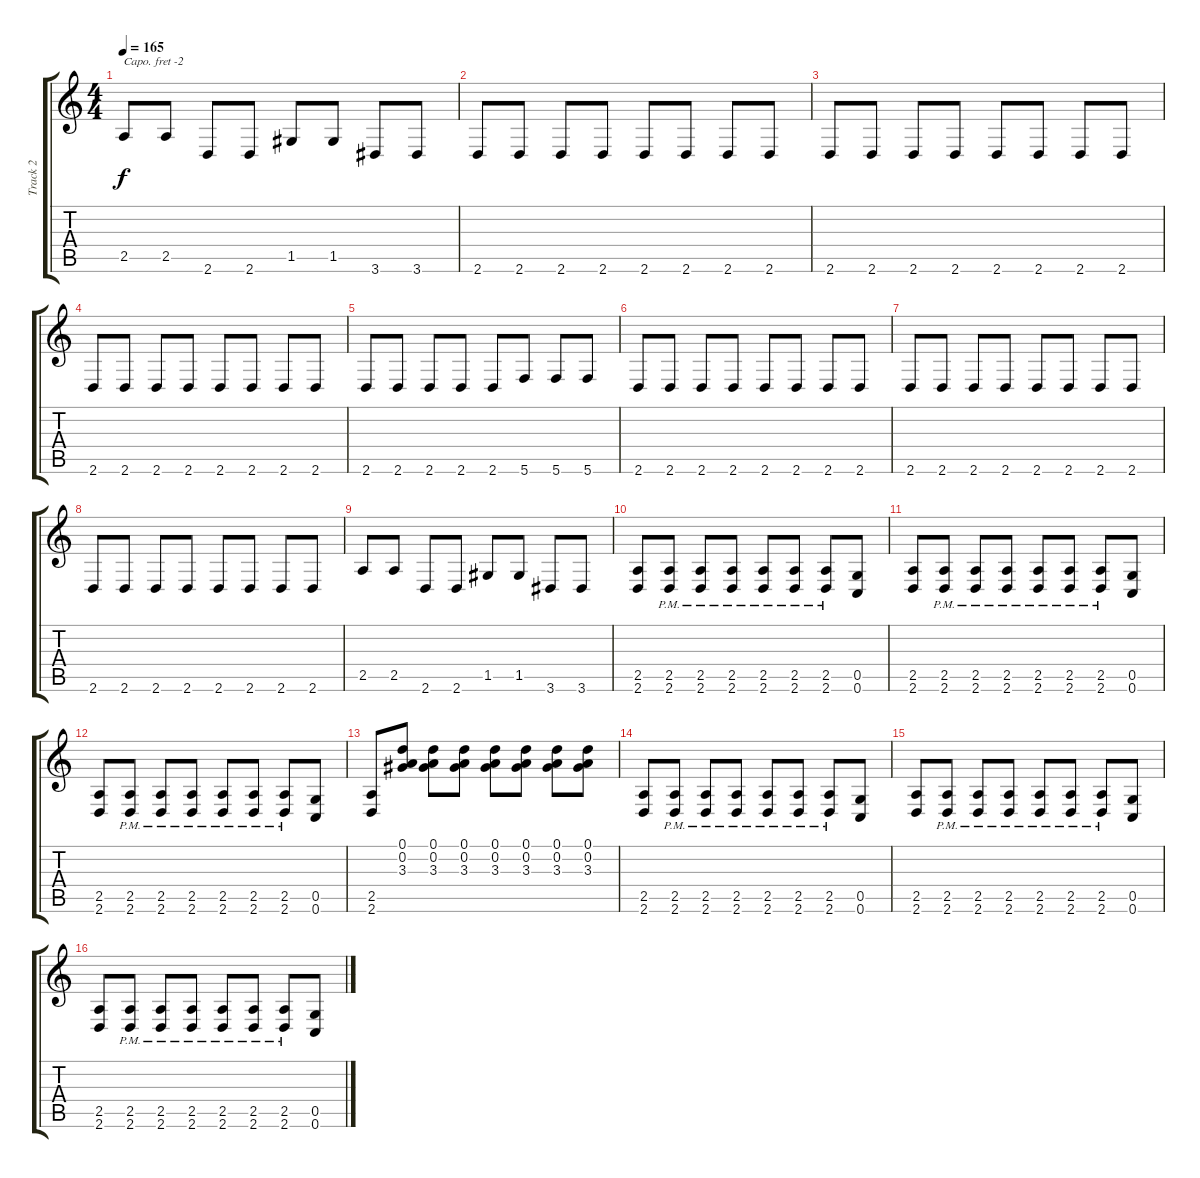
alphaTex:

\track ("Track 2" "Track 2") {instrument distortionguitar}
\staff {score tabs}
\capo -2
\tuning (E4 B3 G3 D3 A2 D2) {hide}
\ts (4 4)
\tempo 165
\clef g2
\ks c
2.5.8{dy f} 2.5.8 2.6.8 2.6.8 1.5.8 1.5.8 3.6.8 3.6.8 |
2.6.8 2.6.8 2.6.8 2.6.8 2.6.8 2.6.8 2.6.8 2.6.8 |
2.6.8 2.6.8 2.6.8 2.6.8 2.6.8 2.6.8 2.6.8 2.6.8 |
2.6.8 2.6.8 2.6.8 2.6.8 2.6.8 2.6.8 2.6.8 2.6.8 |
2.6.8 2.6.8 2.6.8 2.6.8 2.6.8 5.6.8 5.6.8 5.6.8 |
2.6.8 2.6.8 2.6.8 2.6.8 2.6.8 2.6.8 2.6.8 2.6.8 |
2.6.8 2.6.8 2.6.8 2.6.8 2.6.8 2.6.8 2.6.8 2.6.8 |
2.6.8 2.6.8 2.6.8 2.6.8 2.6.8 2.6.8 2.6.8 2.6.8 |
2.5.8 2.5.8 2.6.8 2.6.8 1.5.8 1.5.8 3.6.8 3.6.8 |
(2.5 2.6).8 (2.5{pm} 2.6{pm}).8 (2.5{pm} 2.6{pm}).8 (2.5{pm} 2.6{pm}).8 (2.5{pm} 2.6{pm}).8 (2.5{pm} 2.6{pm}).8 (2.5{pm} 2.6{pm}).8 (0.5 0.6).8 |
(2.5 2.6).8 (2.5{pm} 2.6{pm}).8 (2.5{pm} 2.6{pm}).8 (2.5{pm} 2.6{pm}).8 (2.5{pm} 2.6{pm}).8 (2.5{pm} 2.6{pm}).8 (2.5{pm} 2.6{pm}).8 (0.5 0.6).8 |
(2.5 2.6).8 (2.5{pm} 2.6{pm}).8 (2.5{pm} 2.6{pm}).8 (2.5{pm} 2.6{pm}).8 (2.5{pm} 2.6{pm}).8 (2.5{pm} 2.6{pm}).8 (2.5{pm} 2.6{pm}).8 (0.5 0.6).8 |
(2.5 2.6).8 (0.1 0.2 3.3).8 (0.1 0.2 3.3).8 (0.1 0.2 3.3).8 (0.1 0.2 3.3).8 (0.1 0.2 3.3).8 (0.1 0.2 3.3).8 (0.1 0.2 3.3).8 |
(2.5 2.6).8 (2.5{pm} 2.6{pm}).8 (2.5{pm} 2.6{pm}).8 (2.5{pm} 2.6{pm}).8 (2.5{pm} 2.6{pm}).8 (2.5{pm} 2.6{pm}).8 (2.5{pm} 2.6{pm}).8 (0.5 0.6).8 |
(2.5 2.6).8 (2.5{pm} 2.6{pm}).8 (2.5{pm} 2.6{pm}).8 (2.5{pm} 2.6{pm}).8 (2.5{pm} 2.6{pm}).8 (2.5{pm} 2.6{pm}).8 (2.5{pm} 2.6{pm}).8 (0.5 0.6).8 |
(2.5 2.6).8 (2.5{pm} 2.6{pm}).8 (2.5{pm} 2.6{pm}).8 (2.5{pm} 2.6{pm}).8 (2.5{pm} 2.6{pm}).8 (2.5{pm} 2.6{pm}).8 (2.5{pm} 2.6{pm}).8 (0.5 0.6).8
